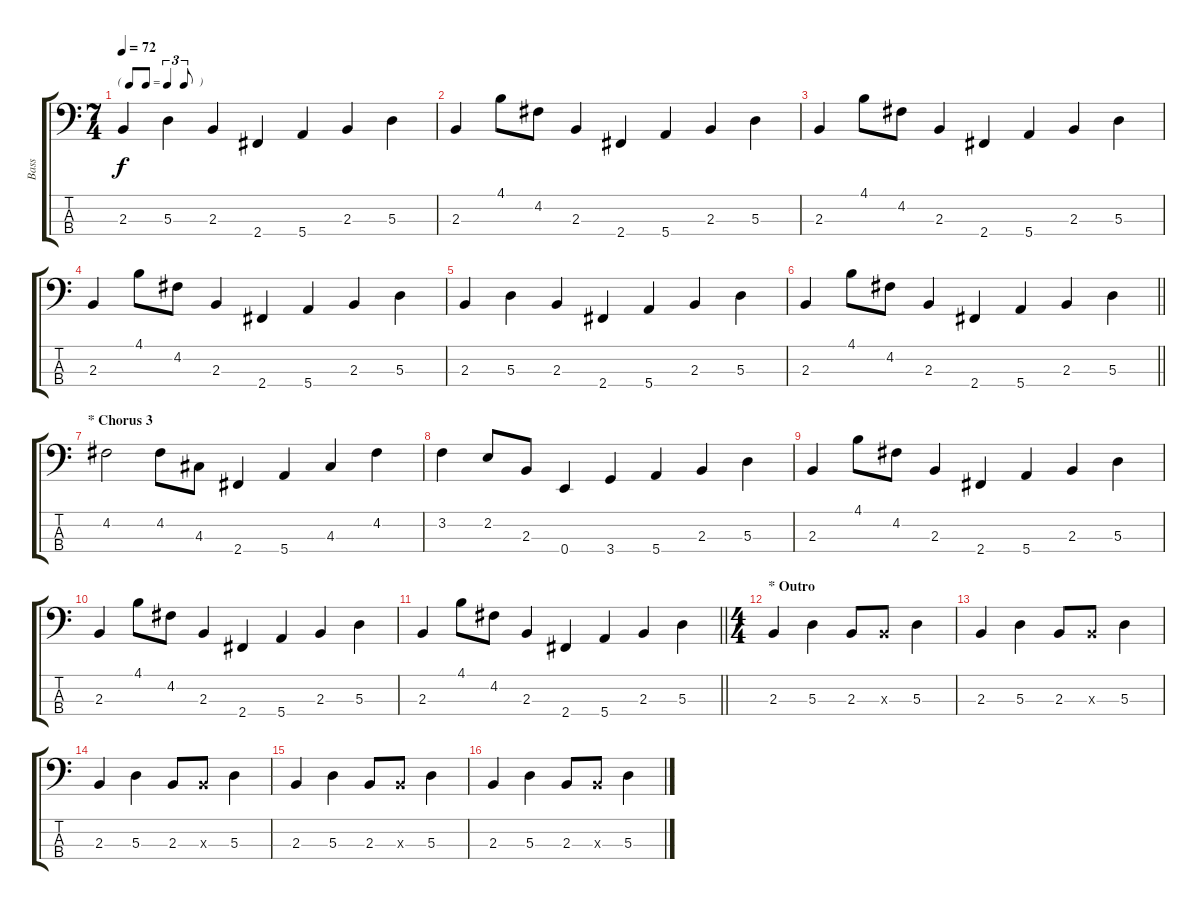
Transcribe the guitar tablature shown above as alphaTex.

\track ("Bass" "Bass") {instrument electricbassfinger}
\staff {score tabs}
\tuning (G2 D2 A1 E1) {hide}
\ts (7 4)
\tf triplet8th
\tempo 72
\clef f4
\ks c
2.3.4{dy f} 5.3.4 2.3.4 2.4.4 5.4.4 2.3.4 5.3.4 |
2.3.4 4.1.8 4.2.8 2.3.4 2.4.4 5.4.4 2.3.4 5.3.4 |
2.3.4 4.1.8 4.2.8 2.3.4 2.4.4 5.4.4 2.3.4 5.3.4 |
2.3.4 4.1.8 4.2.8 2.3.4 2.4.4 5.4.4 2.3.4 5.3.4 |
2.3.4 5.3.4 2.3.4 2.4.4 5.4.4 2.3.4 5.3.4 |
\barLineRight lightlight
2.3.4 4.1.8 4.2.8 2.3.4 2.4.4 5.4.4 2.3.4 5.3.4 |
\section ("" "* Chorus 3")
4.2.2 4.2.8 4.3.8 2.4.4 5.4.4 4.3.4 4.2.4 |
3.2.4 2.2.8 2.3.8 0.4.4 3.4.4 5.4.4 2.3.4 5.3.4 |
2.3.4 4.1.8 4.2.8 2.3.4 2.4.4 5.4.4 2.3.4 5.3.4 |
2.3.4 4.1.8 4.2.8 2.3.4 2.4.4 5.4.4 2.3.4 5.3.4 |
\barLineRight lightlight
2.3.4 4.1.8 4.2.8 2.3.4 2.4.4 5.4.4 2.3.4 5.3.4 |
\ts (4 4)
\section ("" "* Outro")
2.3.4 5.3.4 2.3.8 2.3{x}.8 5.3.4 |
2.3.4 5.3.4 2.3.8 2.3{x}.8 5.3.4 |
2.3.4 5.3.4 2.3.8 2.3{x}.8 5.3.4 |
2.3.4 5.3.4 2.3.8 2.3{x}.8 5.3.4 |
2.3.4 5.3.4 2.3.8 2.3{x}.8 5.3.4
